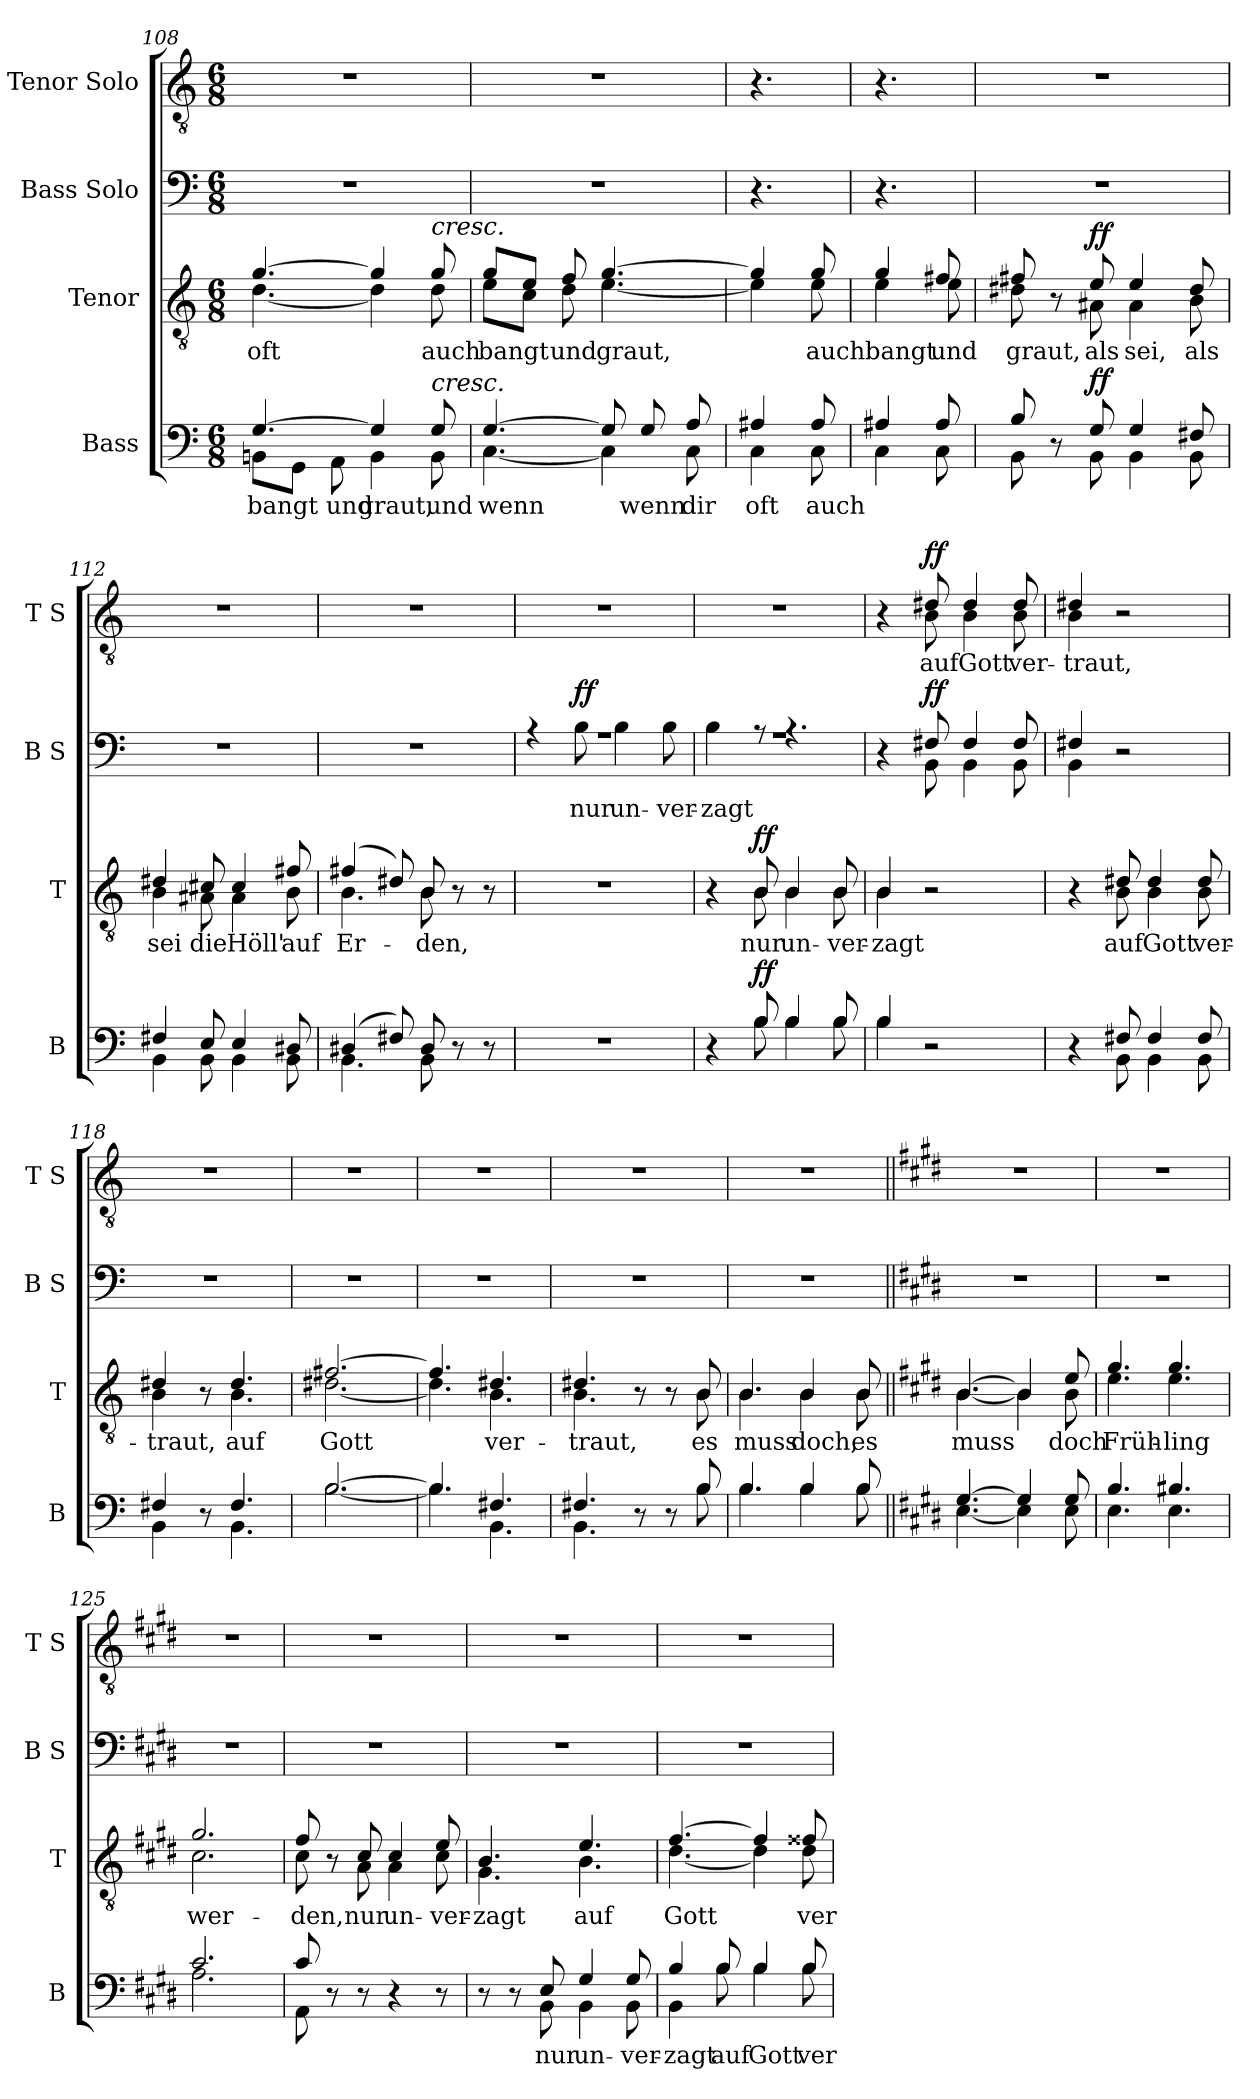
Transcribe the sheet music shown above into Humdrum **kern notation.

**kern	**text	**dynam	**kern	**text	**dynam	**kern	**text	**dynam	**kern	**text	**dynam
*part4	*part4	*part4	*part3	*part3	*part3	*part2	*part2	*part2	*part1	*part1	*part1
*staff4	*staff4	*staff4	*staff3	*staff3	*staff3	*staff2	*staff2	*staff2	*staff1	*staff1	*staff1
*I"Bass	*	*	*I"Tenor	*	*	*I"Bass Solo	*	*	*I"Tenor Solo	*	*
*I'B	*	*	*I'T	*	*	*I'B S	*	*	*I'T S	*	*
*clefF4	*	*	*clefGv2	*	*	*clefF4	*	*	*clefGv2	*	*
*k[]	*	*	*k[]	*	*	*k[]	*	*	*k[]	*	*
*M6/8	*	*	*M6/8	*	*	*M6/8	*	*	*M6/8	*	*
=108	=108	=108	=108	=108	=108	=108	=108	=108	=108	=108	=108
*^	*	*	*^	*	*	*	*	*	*	*	*
[4.G/	8BBn\L	bangt	.	[4.g/	[4.d\	oft	.	2.r	.	.	2.r	.	.
.	8GG\J	.	.	.	.	.	.	.	.	.	.	.	.
.	8AA\	und	.	.	.	.	.	.	.	.	.	.	.
4G/]	4BB\	graut,	.	4g/]	4d\]	.	.	.	.	.	.	.	.
!	!	!	!	!LO:TX:a:i:t=cresc.	!	!	!	!	!	!	!	!	!
!LO:TX:a:i:t=cresc.	!	!	!	!	!	!	!	!	!	!	!	!	!
8G/	8BB\	und	.	8g/	8d\	auch	.	.	.	.	.	.	.
=109	=109	=109	=109	=109	=109	=109	=109	=109	=109	=109	=109	=109	=109
[4.G/	[4.C\	wenn	.	8g/L	8e\L	bangt	.	2.r	.	.	2.r	.	.
.	.	.	.	8e/J	8c\J	.	.	.	.	.	.	.	.
.	.	.	.	8f/	8d\	und	.	.	.	.	.	.	.
8G/]	4C\]	.	.	[4.g/	[4.e\	graut,	.	.	.	.	.	.	.
8G/	.	wenn	.	.	.	.	.	.	.	.	.	.	.
8A/	8C\	dir	.	.	.	.	.	.	.	.	.	.	.
=110	=110	=110	=110	=110	=110	=110	=110	=110	=110	=110	=110	=110	=110
4A#X/	4C\	oft	.	4g/]	4e\]	.	.	4.r	.	.	4.r	.	.
8A#/	8C\	auch	.	8g/	8e\	auch	.	.	.	.	.	.	.
!!LO:LB:g=z
=110X3	=110X3	=110X3	=110X3	=110X3	=110X3	=110X3	=110X3	=110X3	=110X3	=110X3	=110X3	=110X3	=110X3
4A#X/	4C\	.	.	4g/	4e\	bangt	.	4.r	.	.	4.r	.	.
8A#/	8C\	.	.	8f#X/	8e\	und	.	.	.	.	.	.	.
=111	=111	=111	=111	=111	=111	=111	=111	=111	=111	=111	=111	=111	=111
8B/	8BB\	.	.	8f#X/	8d#X\	graut,	.	2.r	.	.	2.r	.	.
8r	8ryy	.	.	8r	8ryy	.	.	.	.	.	.	.	.
!	!	!	!LO:DY:a	!	!	!	!LO:DY:a	!	!	!	!	!	!
8G/	8BB\	.	ff	8e/	8A#X\	als	ff	.	.	.	.	.	.
4G/	4BB\	.	.	4e/	4A#\	sei,	.	.	.	.	.	.	.
8F#X/	8BB\	.	.	8d#/	8B\	als	.	.	.	.	.	.	.
=112	=112	=112	=112	=112	=112	=112	=112	=112	=112	=112	=112	=112	=112
4F#X/	4BB\	.	.	4d#X/	4B\	sei	.	2.r	.	.	2.r	.	.
8E/	8BB\	.	.	8c#X/	8A#X\	die	.	.	.	.	.	.	.
4E/	4BB\	.	.	4c#/	4A#\	Höll'	.	.	.	.	.	.	.
8D#X/	8BB\	.	.	8f#X/	8B\	auf	.	.	.	.	.	.	.
=113	=113	=113	=113	=113	=113	=113	=113	=113	=113	=113	=113	=113	=113
(4D#X/	4.BB\	.	.	(4f#X/	4.B\	Er-	.	2.r	.	.	2.r	.	.
8F#X/)	.	.	.	8d#X/)	.	.	.	.	.	.	.	.	.
8D#/	8BB\	.	.	8B/	8B\	-den,	.	.	.	.	.	.	.
8r	8ryy	.	.	8r	8ryy	.	.	.	.	.	.	.	.
8r	8ryy	.	.	8r	8ryy	.	.	.	.	.	.	.	.
*v	*v	*	*	*	*	*	*	*	*	*	*	*	*
*	*	*	*v	*v	*	*	*	*	*	*	*	*
!!LO:LB:g=z
=114	=114	=114	=114	=114	=114	=114	=114	=114	=114	=114	=114
*	*	*	*	*	*	*^	*	*	*	*	*
2.r	.	.	2.r	.	.	2.rA	4rA	.	.	2.r	.	.
!	!	!	!	!	!	!	!	!	!LO:DY:a	!	!	!
.	.	.	.	.	.	.	8B\	nur	ff	.	.	.
.	.	.	.	.	.	.	4B\	un-	.	.	.	.
.	.	.	.	.	.	.	8B\	-ver-	.	.	.	.
=115	=115	=115	=115	=115	=115	=115	=115	=115	=115	=115	=115	=115
*^	*	*	*^	*	*	*	*	*	*	*	*	*
4r	4ryy	.	.	4r	4ryy	.	.	2.rA	4B\	-zagt	.	2.r	.	.
!	!	!	!LO:DY:a	!	!	!	!LO:DY:a	!	!	!	!	!	!	!
8B/	8B\	.	ff	8B/	8B\	nur	ff	.	8rA	.	.	.	.	.
4B/	4B\	.	.	4B/	4B\	un-	.	.	4.rA	.	.	.	.	.
8B/	8B\	.	.	8B/	8B\	-ver-	.	.	.	.	.	.	.	.
=116	=116	=116	=116	=116	=116	=116	=116	=116	=116	=116	=116	=116	=116	=116
*	*	*	*	*	*	*	*	*	*	*	*	*^	*	*
4B/	4B\	.	.	4B/	4B\	-zagt	.	4r	4ryy	.	.	4r	4ryy	.	.
!	!	!	!	!	!	!	!	!	!	!	!LO:DY:a	!	!	!	!LO:DY:a
2r	2ryy	.	.	2r	2ryy	.	.	8F#X/	8BB\	.	ff	8d#X/	8B\	auf	ff
.	.	.	.	.	.	.	.	4F#/	4BB\	.	.	4d#/	4B\	Gott	.
.	.	.	.	.	.	.	.	8F#/	8BB\	.	.	8d#/	8B\	ver-	.
=117	=117	=117	=117	=117	=117	=117	=117	=117	=117	=117	=117	=117	=117	=117	=117
4r	4ryy	.	.	4r	4ryy	.	.	4F#X/	4BB\	.	.	4d#X/	4B\	-traut,	.
8F#X/	8BB\	.	.	8d#X/	8B\	auf	.	2r	2ryy	.	.	2r	2ryy	.	.
4F#/	4BB\	.	.	4d#/	4B\	Gott	.	.	.	.	.	.	.	.	.
8F#/	8BB\	.	.	8d#/	8B\	ver-	.	.	.	.	.	.	.	.	.
*	*	*	*	*	*	*	*	*v	*v	*	*	*	*	*	*
*	*	*	*	*	*	*	*	*	*	*	*v	*v	*	*
!!LO:LB:g=z
=118	=118	=118	=118	=118	=118	=118	=118	=118	=118	=118	=118	=118	=118
4F#X/	4BB\	.	.	4d#X/	4B\	-traut,	.	2.r	.	.	2.r	.	.
8r	8ryy	.	.	8r	8ryy	.	.	.	.	.	.	.	.
4.F#/	4.BB\	.	.	4.d#/	4.B\	auf	.	.	.	.	.	.	.
=119	=119	=119	=119	=119	=119	=119	=119	=119	=119	=119	=119	=119	=119
[2.B/	[2.B\	.	.	[2.f#X/	[2.d#X\	Gott	.	2.r	.	.	2.r	.	.
=120	=120	=120	=120	=120	=120	=120	=120	=120	=120	=120	=120	=120	=120
4.B/]	4.B\]	.	.	4.f#/]	4.d#\]	.	.	2.r	.	.	2.r	.	.
4.F#X/	4.BB\	.	.	4.d#X/	4.B\	ver-	.	.	.	.	.	.	.
=121	=121	=121	=121	=121	=121	=121	=121	=121	=121	=121	=121	=121	=121
4.F#X/	4.BB\	.	.	4.d#X/	4.B\	-traut,	.	2.r	.	.	2.r	.	.
8r	8ryy	.	.	8r	8ryy	.	.	.	.	.	.	.	.
8r	8ryy	.	.	8r	8ryy	.	.	.	.	.	.	.	.
8B/	8B\	.	.	8B/	8B\	es	.	.	.	.	.	.	.
=122	=122	=122	=122	=122	=122	=122	=122	=122	=122	=122	=122	=122	=122
4.B/	4.B\	.	.	4.B/	4.B\	muss	.	2.r	.	.	2.r	.	.
4B/	4B\	.	.	4B/	4B\	doch,	.	.	.	.	.	.	.
8B/	8B\	.	.	8B/	8B\	es	.	.	.	.	.	.	.
!!LO:PB:g=z
=123||	=123||	=123||	=123||	=123||	=123||	=123||	=123||	=123||	=123||	=123||	=123||	=123||	=123||
*k[f#c#g#d#]	*	*	*	*k[f#c#g#d#]	*	*	*	*k[f#c#g#d#]	*	*	*k[f#c#g#d#]	*	*
[4.G#/	[4.E\	.	.	[4.B/	[4.B\	muss	.	2.r	.	.	2.r	.	.
4G#/]	4E\]	.	.	4B/]	4B\]	.	.	.	.	.	.	.	.
8G#/	8E\	.	.	8e/	8B\	doch	.	.	.	.	.	.	.
=124	=124	=124	=124	=124	=124	=124	=124	=124	=124	=124	=124	=124	=124
4.B/	4.E\	.	.	4.g#/	4.e\	Früh-	.	2.r	.	.	2.r	.	.
4.B#X/	4.E\	.	.	4.g#/	4.e\	-ling	.	.	.	.	.	.	.
=125	=125	=125	=125	=125	=125	=125	=125	=125	=125	=125	=125	=125	=125
2.c#/	2.A\	.	.	2.g#/	2.c#\	wer-	.	2.r	.	.	2.r	.	.
=126	=126	=126	=126	=126	=126	=126	=126	=126	=126	=126	=126	=126	=126
8c#/	8AA\	.	.	8f#/	8c#\	-den,	.	2.r	.	.	2.r	.	.
8r	8ryy	.	.	8r	8ryy	.	.	.	.	.	.	.	.
8r	8ryy	.	.	8c#/	8A\	nur	.	.	.	.	.	.	.
4r	4ryy	.	.	4c#/	4A\	un-	.	.	.	.	.	.	.
8r	8ryy	.	.	8e/	8c#\	-ver-	.	.	.	.	.	.	.
=127	=127	=127	=127	=127	=127	=127	=127	=127	=127	=127	=127	=127	=127
8r	8ryy	.	.	4.B/	4.G#\	-zagt	.	2.r	.	.	2.r	.	.
8r	8ryy	.	.	.	.	.	.	.	.	.	.	.	.
8E/	8BB\	nur	.	.	.	.	.	.	.	.	.	.	.
4G#/	4BB\	un-	.	4.e/	4.B\	auf	.	.	.	.	.	.	.
8G#/	8BB\	-ver-	.	.	.	.	.	.	.	.	.	.	.
!!LO:LB:g=z
=128	=128	=128	=128	=128	=128	=128	=128	=128	=128	=128	=128	=128	=128
4B/	4BB\	-zagt	.	[4.f#/	[4.d#\	Gott	.	2.r	.	.	2.r	.	.
8B/	8B\	auf	.	.	.	.	.	.	.	.	.	.	.
4B/	4B\	Gott	.	4f#/]	4d#\]	.	.	.	.	.	.	.	.
8B/	8B\	ver-	.	8f##X/	8d#\	ver-	.	.	.	.	.	.	.
*v	*v	*	*	*	*	*	*	*	*	*	*	*	*
*	*	*	*v	*v	*	*	*	*	*	*	*	*
=	=	=	=	=	=	=	=	=	=	=	=
*-	*-	*-	*-	*-	*-	*-	*-	*-	*-	*-	*-
